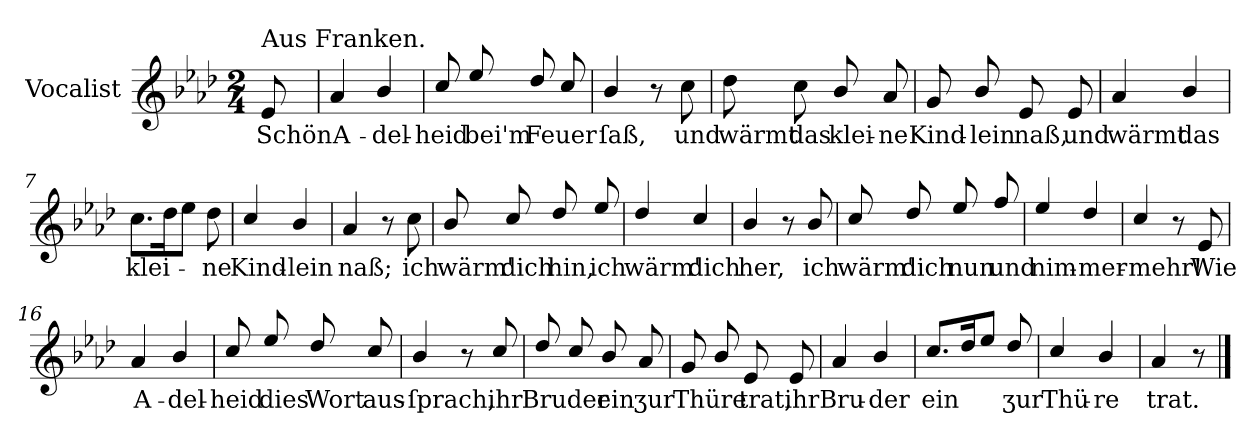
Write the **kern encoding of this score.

**kern	**text
*part1	*part1
*staff1	*staff1
*I"Vocalist	*
*k[b-e-a-d-]	*
*A-:	*
*M2/4	*
=	=
!LO:TX:a:t=Aus Franken.	!
8e-	Schön
=1	=1
4a-	A-
4b-/	-del-
=2	=2
8cc/	-heid
8ee-/	bei'm
8dd-/	Feuer
8cc/	.
=3	=3
4b-/	ſaß,
8r	.
8cc	und
=4	=4
8dd-	wärmt
8cc	das
8b-/	klei-
8a-	-ne
=5	=5
8g	Kind-
8b-/	-lein
8e-	naß,
8e-	und
=6	=6
4a-	wärmt
4b-/	das
=7	=7
8.ccL	klei-
16dd-K	.
8ee-J	.
8dd-	-ne
=8	=8
4cc/	Kind-
4b-/	-lein
=9	=9
4a-	naß;
8r	.
8cc	ich
=10	=10
8b-/	wärm'
8cc/	dich
8dd-/	hin,
8ee-/	ich
=11	=11
4dd-/	wärm'
4cc/	dich
=12	=12
4b-/	her,
8r	.
8b-/	ich
=13	=13
8cc/	wärm'
8dd-/	dich
8ee-/	nun
8ff/	und
=14	=14
4ee-/	nim-
4dd-/	-mer-
=15	=15
4cc/	-mehr!
8r	.
8e-	Wie
=16	=16
4a-	A-
4b-/	-del-
=17	=17
8cc/	-heid
8ee-/	dies
8dd-/	Wort
8cc/	aus-
=18	=18
4b-/	-ſprach,
8r	.
8cc/	ihr
=19	=19
8dd-/	Bruder
8cc/	.
8b-/	ein
8a-	ʒur
=20	=20
8g	Thüre
8b-/	.
8e-	trat,
8e-	ihr
=21	=21
4a-	Bru-
4b-/	-der
=22	=22
8.cc/L	ein
16dd-K	.
8ee-J	.
8dd-/	ʒur
=23	=23
4cc/	Thü-
4b-/	-re
=24	=24
4a-	trat.
8r	.
==	==
*-	*-
